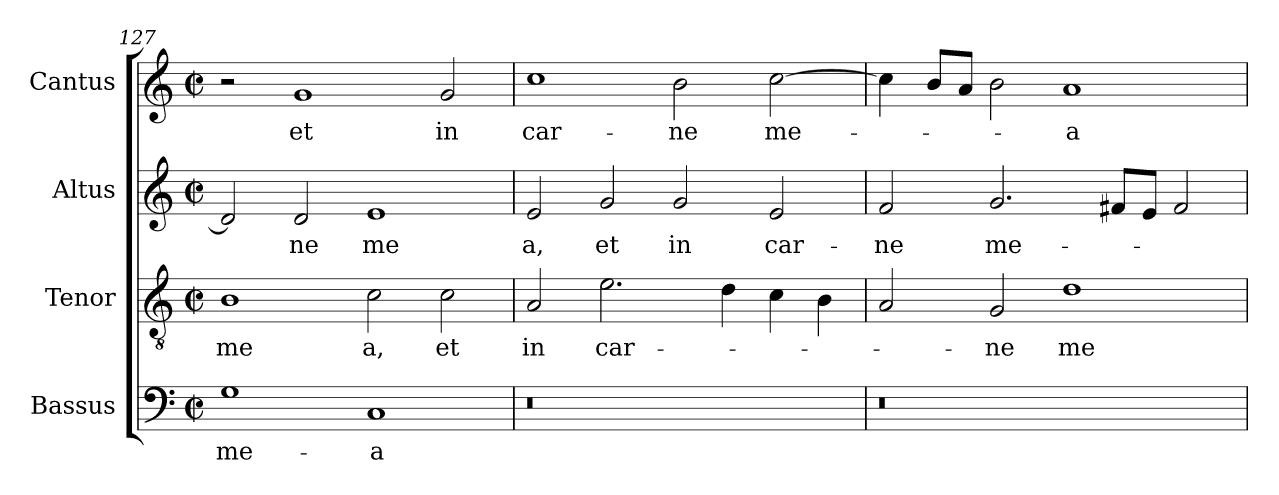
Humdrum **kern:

**kern	**text	**kern	**text	**kern	**text	**kern	**text
*part4	*part4	*part3	*part3	*part2	*part2	*part1	*part1
*staff4	*staff4	*staff3	*staff3	*staff2	*staff2	*staff1	*staff1
*I"Bassus	*	*I"Tenor	*	*I"Altus	*	*I"Cantus	*
*clefF4	*	*clefGv2	*	*clefG2	*	*clefG2	*
*M2/2	*	*M2/2	*	*M2/2	*	*M2/2	*
*met(c|)	*	*met(c|)	*	*met(c|)	*	*met(c|)	*
=127	=127	=127	=127	=127	=127	=127	=127
!	!LO:LY:b:cj	!	!LO:LY:b:cj	!	!	!	!
1G	me-	1B	me	2d/]	.	2r	.
!	!	!	!	!	!LO:LY:b:cj	!	!LO:LY:b:cj
.	.	.	.	2d/	ne	1g	et
!	!LO:LY:b:cj	!	!LO:LY:b:cj	!	!LO:LY:b:cj	!	!
1C	-a	2c\	a,	1e	me	.	.
!	!	!	!LO:LY:b:cj	!	!	!	!LO:LY:b:cj
.	.	2c\	et	.	.	2g/	in
!!LO:LB:g=z
=128	=128	=128	=128	=128	=128	=128	=128
!	!	!	!LO:LY:b:cj	!	!LO:LY:b:cj	!	!LO:LY:b:cj
0r	.	2A/	in	2e/	a,	1cc	car-
!	!	!	!LO:LY:b	!	!LO:LY:b:cj	!	!
.	.	2.e\	car-	2g/	et	.	.
!	!	!	!	!	!LO:LY:b:cj	!	!LO:LY:b:cj
.	.	.	.	2g/	in	2b\	-ne
.	.	4d\	.	.	.	.	.
!	!	!	!	!	!LO:LY:b:cj	!	!LO:LY:b
.	.	4c\	.	2e/	car-	[>2cc\	me-
.	.	4B\	.	.	.	.	.
=129	=129	=129	=129	=129	=129	=129	=129
!	!	!	!	!	!LO:LY:b:cj	!	!
0r	.	2A/	.	2f/	-ne	4cc\]	.
.	.	.	.	.	.	8b/L	.
.	.	.	.	.	.	8a/J	.
!	!	!	!LO:LY:b:cj	!	!LO:LY:b	!	!
.	.	2G/	-ne	2.g/	me-	2b\	.
!	!	!	!LO:LY:b:cj	!	!	!	!LO:LY:b:cj
.	.	1d	me-	.	.	1a	-a
.	.	.	.	8f#/L	.	.	.
.	.	.	.	8e/J	.	.	.
.	.	.	.	2f#/	.	.	.
=	=	=	=	=	=	=	=
*-	*-	*-	*-	*-	*-	*-	*-
